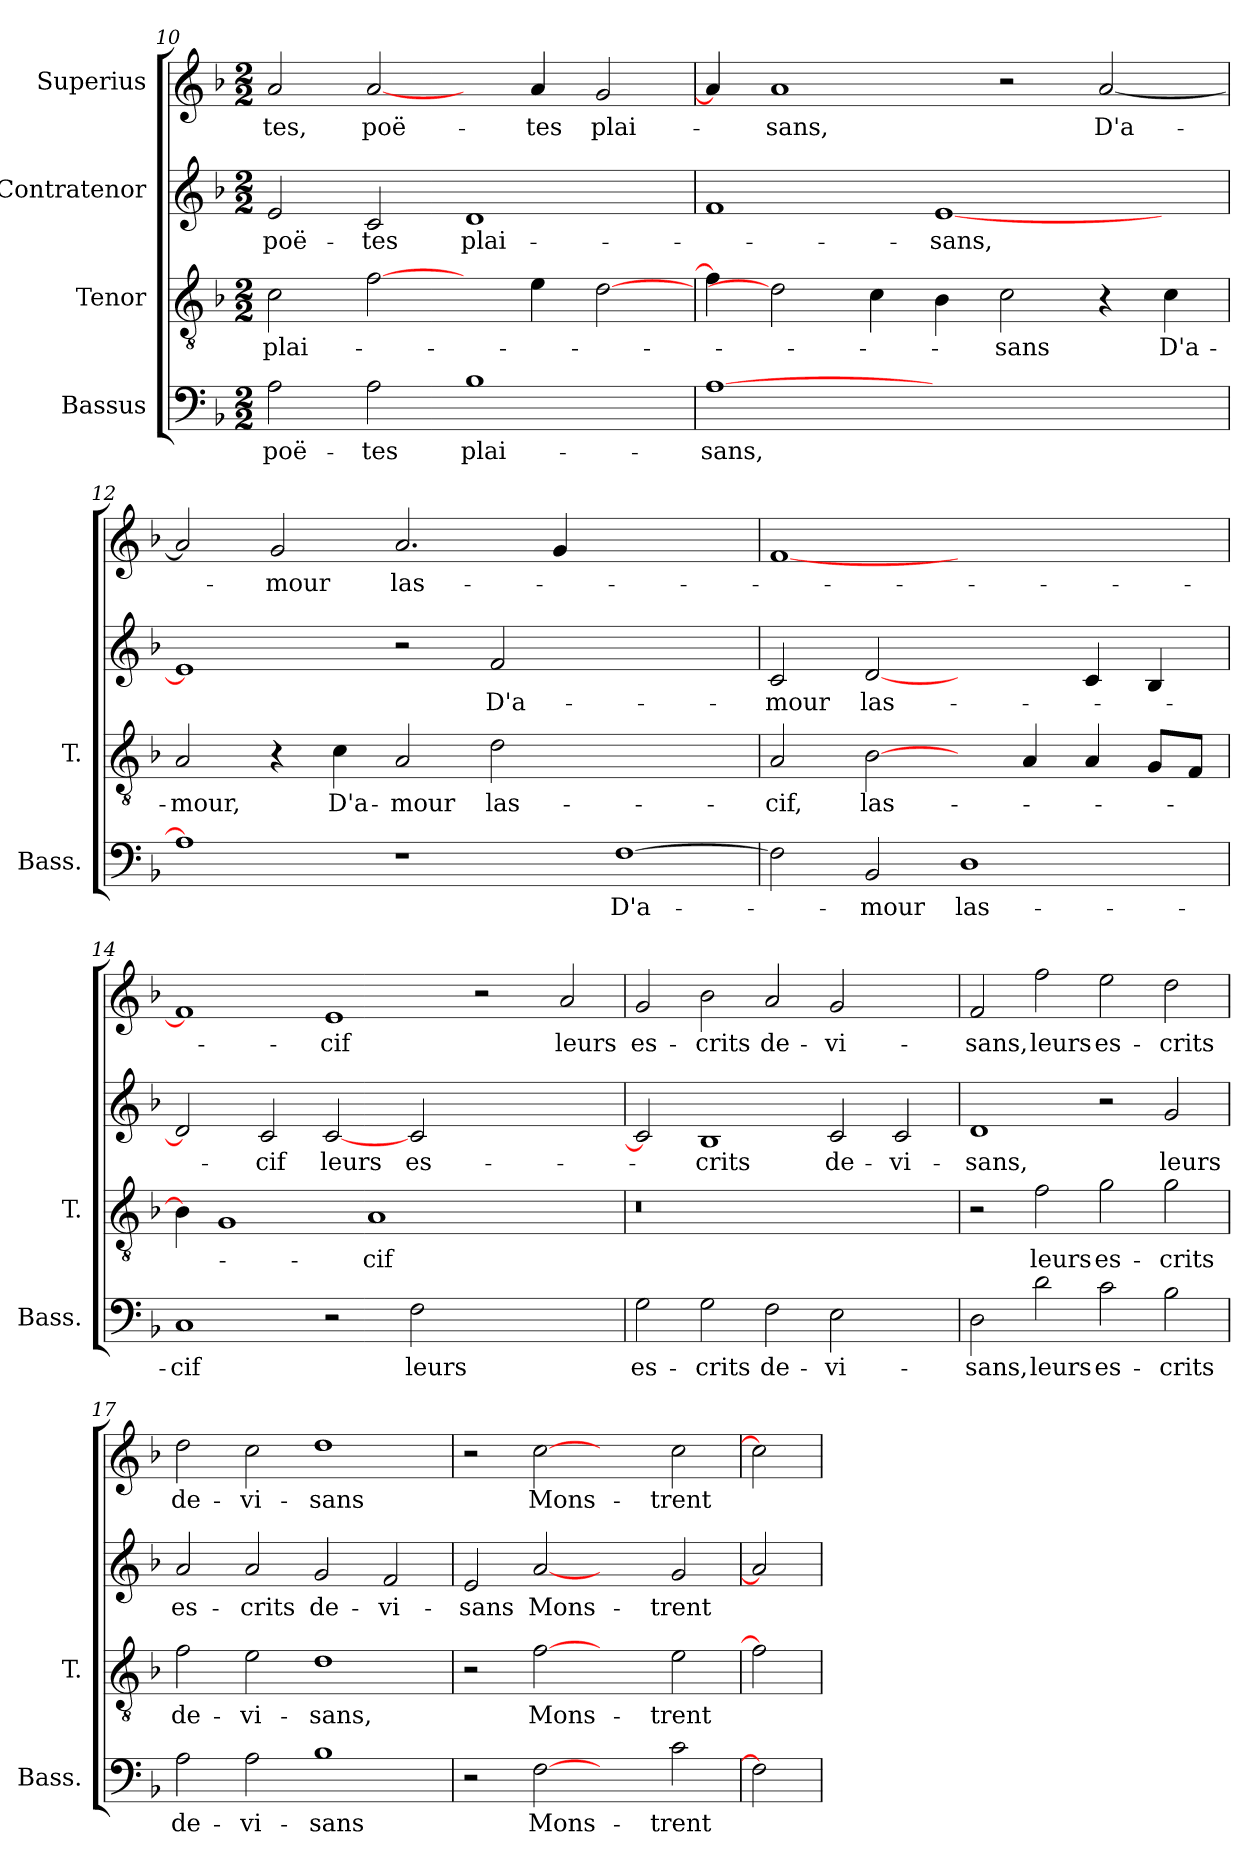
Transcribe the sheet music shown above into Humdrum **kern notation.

**kern	**text	**kern	**text	**kern	**text	**kern	**text
*part4	*part4	*part3	*part3	*part2	*part2	*part1	*part1
*staff4	*staff4	*staff3	*staff3	*staff2	*staff2	*staff1	*staff1
*I"Bassus	*	*I"Tenor	*	*I"Contratenor	*	*I"Superius	*
*I'Bass.	*	*I'T.	*	*	*	*	*
*clefF4	*	*clefGv2	*	*clefG2	*	*clefG2	*
*	*	*ITrd7c12	*	*	*	*	*
*k[b-]	*	*k[b-]	*	*k[b-]	*	*k[b-]	*
*F:	*	*F:	*	*F:	*	*F:	*
*M2/2	*	*M2/2	*	*M2/2	*	*M2/2	*
=10	=10	=10	=10	=10	=10	=10	=10
2A\	poë-	2C\	plai-	2e/	poë-	2a/	-tes,
2A\	-tes	[2F\	.	2c/	-tes	[2a/	poë-
1B-\	plai-	4ryy	.	1d/	plai-	4ryy	.
.	.	4E\	.	.	.	4a/	-tes
.	.	[2D\	.	.	.	2g/	plai-
=11	=11	=11	=11	=11	=11	=11	=11
[1A\	-sans,	4F\]	.	1f/	.	4a/]	.
.	.	2D\]	.	.	.	1a/	-sans,
.	.	4C\	.	.	.	.	.
1ryy	.	4BB-\	.	[1e/	-sans,	.	.
.	.	2C\	-sans	.	.	2r	.
.	.	4r	.	.	.	[2a/	D'a-
4ryy	.	4C\	D'a-	4ryy	.	.	.
!!LO:LB:g=z
=12	=12	=12	=12	=12	=12	=12	=12
1A\]	.	2AA/	-mour,	1e/]	.	2a/]	.
.	.	4r	.	.	.	2g/	-mour
.	.	4C\	D'a-	.	.	.	.
1r	.	2AA/	-mour	2r	.	2.a/	las-
.	.	2D\	las-	2f/	D'a-	.	.
.	.	.	.	.	.	4g/	.
[1F\	D'a-	1ryy	.	1ryy	.	1ryy	.
=13	=13	=13	=13	=13	=13	=13	=13
2F\]	.	2AA/	-cif,	2c/	-mour	[1f/	.
2BB-/	-mour	[2BB-\	las-	[2d/	las-	.	.
1D\	las-	4ryy	.	2ryy	.	1ryy	.
.	.	4AA/	.	.	.	.	.
.	.	4AA/	.	4c/	.	.	.
.	.	8GG/L	.	4B-/	.	.	.
.	.	8FF/J	.	.	.	.	.
=14	=14	=14	=14	=14	=14	=14	=14
1C/	-cif	4BB-\]	.	2d/]	.	1f/]	.
.	.	1GG/	.	.	.	.	.
.	.	.	.	2c/	-cif	.	.
2r	.	.	.	[2c/	leurs	1e/	-cif
.	.	1AA/	-cif	.	.	.	.
2F\	leurs	.	.	2c/	es-	.	.
1ryy	.	.	.	1ryy	.	2r	.
.	.	2.ryy	.	.	.	.	.
.	.	.	.	.	.	2a/	leurs
=15	=15	=15	=15	=15	=15	=15	=15
!	!	!LO:N:vis=0	!	!	!	!	!
2G\	es-	1r	.	2c/]	.	2g/	es-
2G\	-crits	.	.	1B-/	-crits	2b-\	-crits
2F\	de-	1ryy	.	.	.	2a/	de-
2E\	-vi-	.	.	2c/	de-	2g/	-vi-
2ryy	.	2ryy	.	2c/	-vi-	2ryy	.
!!LO:PB:g=z
=16	=16	=16	=16	=16	=16	=16	=16
2D\	-sans,	2r	.	1d/	-sans,	2f/	-sans,
2d\	leurs	2F\	leurs	.	.	2ff\	leurs
2c\	es-	2G\	es-	2r	.	2ee\	es-
2B-\	-crits	2G\	-crits	2g/	leurs	2dd\	-crits
=17	=17	=17	=17	=17	=17	=17	=17
2A\	de-	2F\	de-	2a/	es-	2dd\	de-
2A\	-vi-	2E\	-vi-	2a/	-crits	2cc\	-vi-
1B-\	-sans	1D\	-sans,	2g/	de-	1dd\	-sans
.	.	.	.	2f/	-vi-	.	.
=18	=18	=18	=18	=18	=18	=18	=18
2r	.	2r	.	2e/	-sans	2r	.
[2F\	Mons-	[2F\	Mons-	[2a/	Mons-	[2cc\	Mons-
2ryy	.	2ryy	.	2ryy	.	2ryy	.
2c\	-trent	2E\	-trent	2g/	-trent	2cc\	-trent
=19	=19	=19	=19	=19	=19	=19	=19
2F\]	.	2F\]	.	2a/]	.	2cc\]	.
=	=	=	=	=	=	=	=
*-	*-	*-	*-	*-	*-	*-	*-
